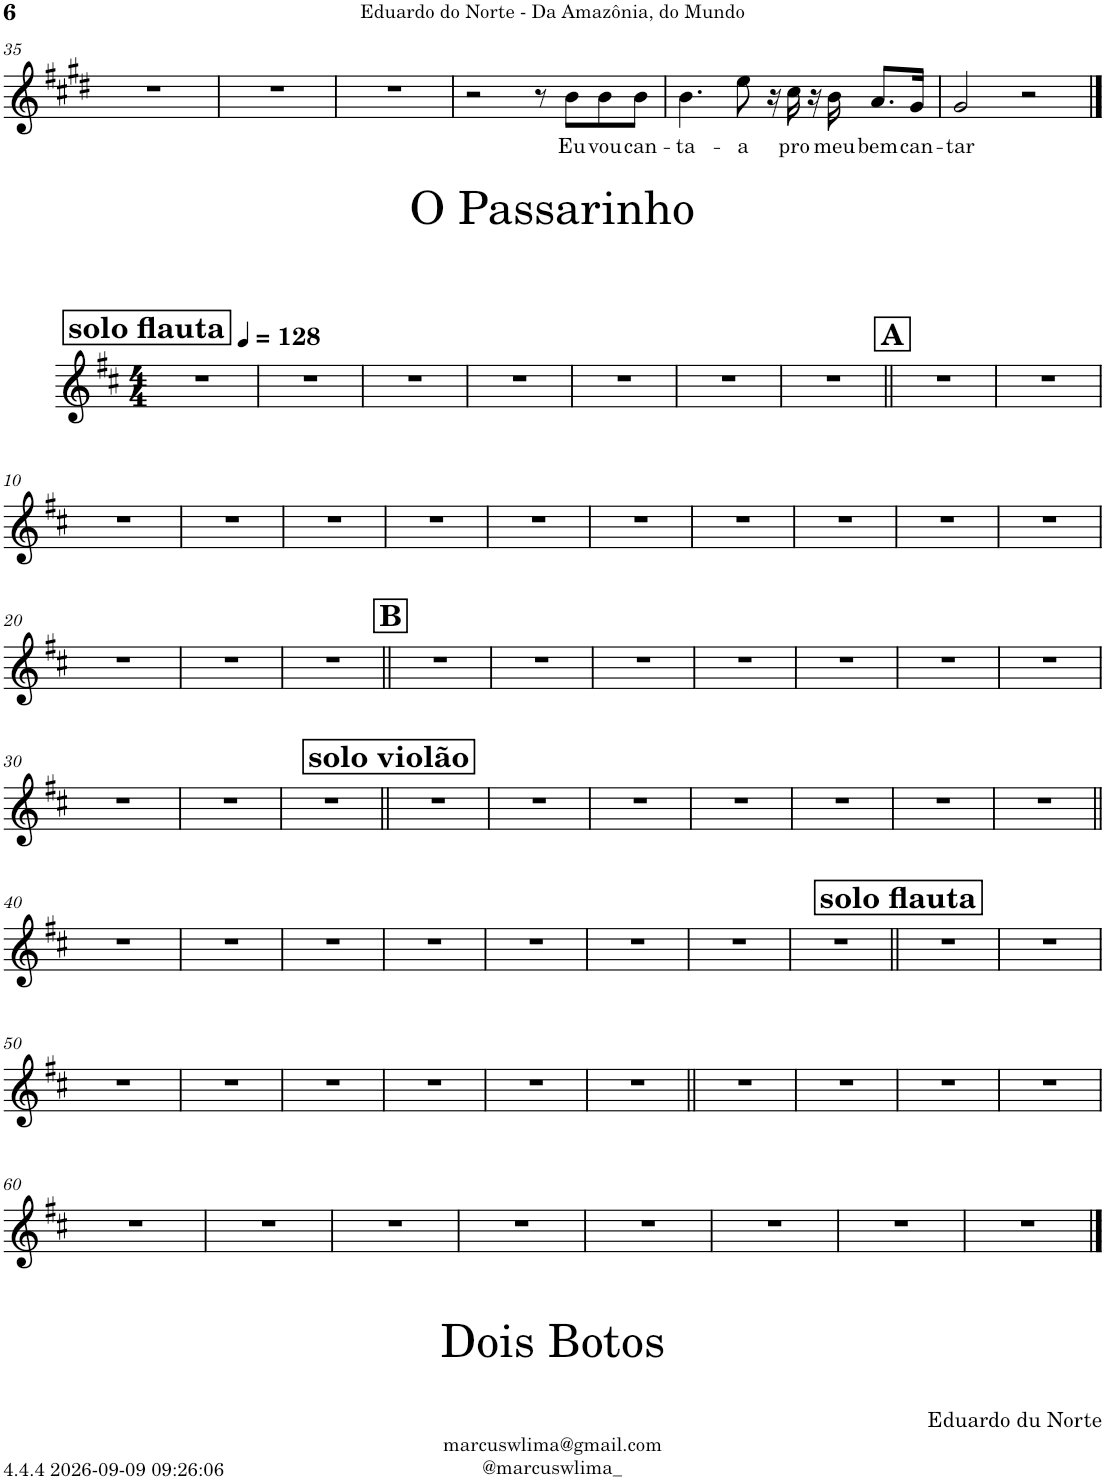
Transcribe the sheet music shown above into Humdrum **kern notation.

**kern	**text
*part1	*part1
*staff1	*staff1
*I"Voice	*
*I'Vo.	*
!!LO:PB:g=z
*clefG2	*
*k[f#c#g#d#]	*
*M4/4	*
=35	=35
1r	.
=36	=36
1r	.
=37	=37
1r	.
=38	=38
2r	.
8r	.
!	!LO:LY:b
8b\L	Eu
!	!LO:LY:b
8b\	vou
!	!LO:LY:b
8b\J	can-
=39	=39
!	!LO:LY:b
4.b\	-ta-
!	!LO:LY:b
8ee\	-a
16r	.
!	!LO:LY:b
16cc#\	pro
16r	.
!	!LO:LY:b
16b\	meu
!	!LO:LY:b
8.a/L	bem
!	!LO:LY:b
16g#/Jk	can-
=40	=40
!	!LO:LY:b
2g#/	-tar
2r	.
!!LO:LB:g=z
==1	==1
!!LO:REH:place=s1:a:B:cj:fs=14:t=solo flauta
*k[f#c#]	*
*M4/4	*
*MM128	*
1r	.
=2	=2
1r	.
=3	=3
1r	.
=4	=4
1r	.
=5	=5
1r	.
=6	=6
1r	.
=7	=7
1r	.
!!LO:REH:place=s1:a:B:cj:fs=14:t=A
=8||	=8||
1r	.
=9	=9
1r	.
!!LO:LB:g=z
=10	=10
1r	.
=11	=11
1r	.
=12	=12
1r	.
=13	=13
1r	.
=14	=14
1r	.
=15	=15
1r	.
=16	=16
1r	.
=17	=17
1r	.
=18	=18
1r	.
=19	=19
1r	.
!!LO:LB:g=z
=20	=20
1r	.
=21	=21
1r	.
=22	=22
1r	.
!!LO:REH:place=s1:a:B:cj:fs=14:t=B
=23||	=23||
1r	.
=24	=24
1r	.
=25	=25
1r	.
=26	=26
1r	.
=27	=27
1r	.
=28	=28
1r	.
=29	=29
1r	.
!!LO:LB:g=z
=30	=30
1r	.
=31	=31
1r	.
=32	=32
1r	.
!!LO:REH:place=s1:a:B:cj:fs=14:t=solo violão
=33||	=33||
1r	.
=34	=34
1r	.
=35	=35
1r	.
=36	=36
1r	.
=37	=37
1r	.
=38	=38
1r	.
=39	=39
1r	.
!!LO:LB:g=z
=40||	=40||
1r	.
=41	=41
1r	.
=42	=42
1r	.
=43	=43
1r	.
=44	=44
1r	.
=45	=45
1r	.
=46	=46
1r	.
=47	=47
1r	.
!!LO:REH:place=s1:a:B:cj:fs=14:t=solo flauta
=48||	=48||
1r	.
=49	=49
1r	.
!!LO:LB:g=z
=50	=50
1r	.
=51	=51
1r	.
=52	=52
1r	.
=53	=53
1r	.
=54	=54
1r	.
=55	=55
1r	.
=56||	=56||
1r	.
=57	=57
1r	.
=58	=58
1r	.
=59	=59
1r	.
!!LO:LB:g=z
=60	=60
1r	.
=61	=61
1r	.
=62	=62
1r	.
=63	=63
1r	.
=64	=64
1r	.
=65	=65
1r	.
=66	=66
1r	.
=67	=67
1r	.
==	==
*-	*-
